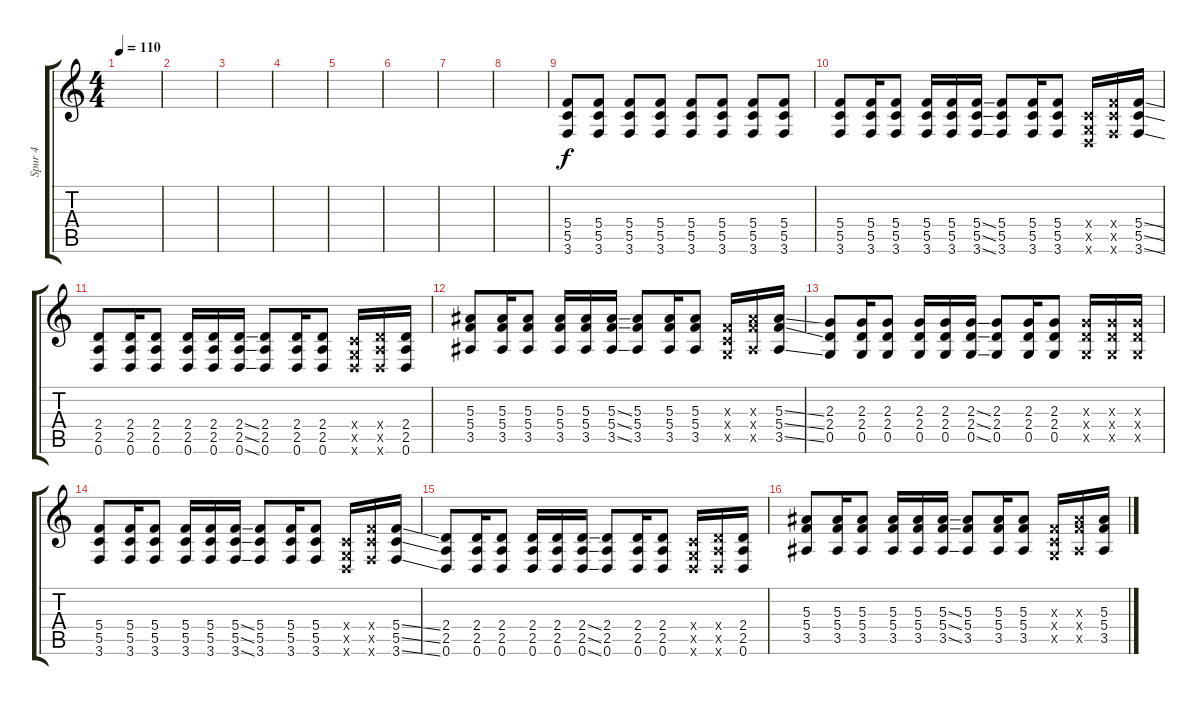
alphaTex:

\track ("Spur 4" "Spur 4") {instrument distortionguitar}
\staff {score tabs}
\tuning (D4 A3 F3 C3 G2 D2) {hide}
\ts (4 4)
\tempo 110
\clef g2
\ks c
|
|
|
|
|
|
|
|
(5.4 5.5 3.6).8{volume 8} (5.4 5.5 3.6).8{volume 9} (5.4 5.5 3.6).8{volume 10} (5.4 5.5 3.6).8{volume 11} (5.4 5.5 3.6).8{volume 12} (5.4 5.5 3.6).8{volume 13} (5.4 5.5 3.6).8{volume 14} (5.4 5.5 3.6).8{volume 15} |
(5.4 5.5 3.6).8{volume 13} (5.4 5.5 3.6).16 (5.4 5.5 3.6).8 (5.4 5.5 3.6).16 (5.4 5.5 3.6).16 (5.4{ss} 5.5{ss} 3.6{ss}).16 (5.4 5.5 3.6).8 (5.4 5.5 3.6).16 (5.4 5.5 3.6).8 (0.4{x} 0.5{x} 0.6{x}).16 (5.4{x} 5.5{x} 3.6{x}).16 (5.4{ss} 5.5{ss} 3.6{ss}).16 |
(2.4 2.5 0.6).8 (2.4 2.5 0.6).16 (2.4 2.5 0.6).8 (2.4 2.5 0.6).16 (2.4 2.5 0.6).16 (2.4{ss} 2.5{ss} 0.6{ss}).16 (2.4 2.5 0.6).8 (2.4 2.5 0.6).16 (2.4 2.5 0.6).8 (0.4{x} 0.5{x} 0.6{x}).16 (2.4{x} 2.5{x} 0.6{x}).16 (2.4 2.5 0.6).16 |
(5.3 5.4 3.5).8 (5.3 5.4 3.5).16 (5.3 5.4 3.5).8 (5.3 5.4 3.5).16 (5.3 5.4 3.5).16 (5.3{ss} 5.4{ss} 3.5{ss}).16 (5.3 5.4 3.5).8 (5.3 5.4 3.5).16 (5.3 5.4 3.5).8 (0.3{x} 0.4{x} 0.5{x}).16 (5.3{x} 5.4{x} 3.5{x}).16 (5.3{ss} 5.4{ss} 3.5{ss}).16 |
(2.3 2.4 0.5).8 (2.3 2.4 0.5).16 (2.3 2.4 0.5).8 (2.3 2.4 0.5).16 (2.3 2.4 0.5).16 (2.3{ss} 2.4{ss} 0.5{ss}).16 (2.3 2.4 0.5).8 (2.3 2.4 0.5).16 (2.3 2.4 0.5).8 (2.3{x} 2.4{x} 0.5{x}).16 (2.3{x} 2.4{x} 0.5{x}).16 (2.3{x} 2.4{x} 0.5{x}).16 |
(5.4 5.5 3.6).8{volume 13} (5.4 5.5 3.6).16 (5.4 5.5 3.6).8 (5.4 5.5 3.6).16 (5.4 5.5 3.6).16 (5.4{ss} 5.5{ss} 3.6{ss}).16 (5.4 5.5 3.6).8 (5.4 5.5 3.6).16 (5.4 5.5 3.6).8 (0.4{x} 0.5{x} 0.6{x}).16 (5.4{x} 5.5{x} 3.6{x}).16 (5.4{ss} 5.5{ss} 3.6{ss}).16 |
(2.4 2.5 0.6).8 (2.4 2.5 0.6).16 (2.4 2.5 0.6).8 (2.4 2.5 0.6).16 (2.4 2.5 0.6).16 (2.4{ss} 2.5{ss} 0.6{ss}).16 (2.4 2.5 0.6).8 (2.4 2.5 0.6).16 (2.4 2.5 0.6).8 (0.4{x} 0.5{x} 0.6{x}).16 (2.4{x} 2.5{x} 0.6{x}).16 (2.4 2.5 0.6).16 |
(5.3 5.4 3.5).8 (5.3 5.4 3.5).16 (5.3 5.4 3.5).8 (5.3 5.4 3.5).16 (5.3 5.4 3.5).16 (5.3{ss} 5.4{ss} 3.5{ss}).16 (5.3 5.4 3.5).8 (5.3 5.4 3.5).16 (5.3 5.4 3.5).8 (0.3{x} 0.4{x} 0.5{x}).16 (5.3{x} 5.4{x} 3.5{x}).16 (5.3{ss} 5.4{ss} 3.5{ss}).16
